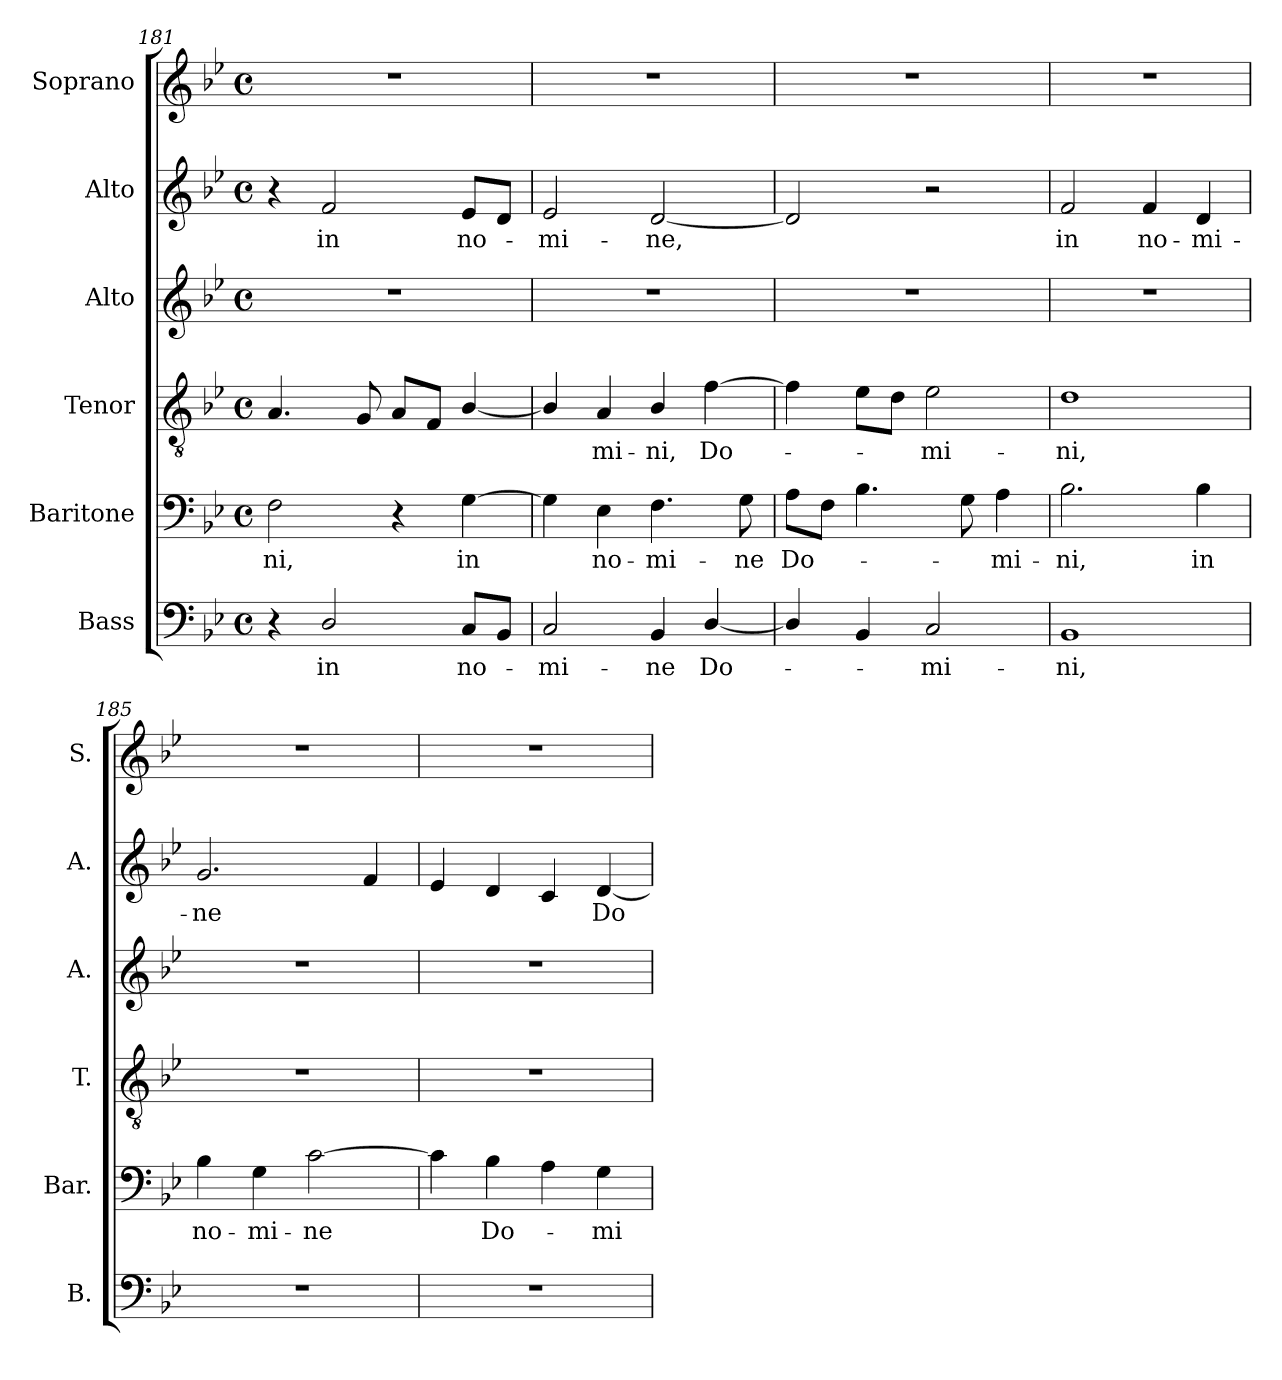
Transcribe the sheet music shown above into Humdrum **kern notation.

**kern	**text	**kern	**text	**kern	**text	**kern	**kern	**text	**kern
*part6	*part6	*part5	*part5	*part4	*part4	*part3	*part2	*part2	*part1
*staff6	*staff6	*staff5	*staff5	*staff4	*staff4	*staff3	*staff2	*staff2	*staff1
*I"Bass	*	*I"Baritone	*	*I"Tenor	*	*I"Alto	*I"Alto	*	*I"Soprano
*I'B.	*	*I'Bar.	*	*I'T.	*	*I'A.	*I'A.	*	*I'S.
*clefF4	*	*clefF4	*	*clefGv2	*	*clefG2	*clefG2	*	*clefG2
*	*	*	*	*ITrd7c12	*	*	*	*	*
*k[b-e-]	*	*k[b-e-]	*	*k[b-e-]	*	*k[b-e-]	*k[b-e-]	*	*k[b-e-]
*B-:	*	*B-:	*	*B-:	*	*B-:	*B-:	*	*B-:
*M4/4	*	*M4/4	*	*M4/4	*	*M4/4	*M4/4	*	*M4/4
*met(c)	*	*met(c)	*	*met(c)	*	*met(c)	*met(c)	*	*met(c)
=181	=181	=181	=181	=181	=181	=181	=181	=181	=181
!	!	!	!LO:LY:b:color=#000000	!	!	!	!	!	!
4r	.	2Fi\	-ni,	4.AAi/	.	1r	4r	.	1r
!	!LO:LY:b:color=#000000	!	!	!	!	!	!	!	!
!	!	!	!	!	!	!	!	!LO:LY:b:color=#000000	!
2Di/	in	.	.	.	.	.	2fi/	in	.
.	.	.	.	8GGi/	.	.	.	.	.
.	.	4r	.	8AAi/L	.	.	.	.	.
.	.	.	.	8FFi/J	.	.	.	.	.
!	!LO:LY:b:color=#000000	!	!	!	!	!	!	!	!
!	!	!	!LO:LY:b:color=#000000	!	!	!	!	!	!
!	!	!	!	!	!	!	!	!LO:LY:b:color=#000000	!
8Ci/L	no-	[4Gi\	in	[4BB-i/	.	.	8e-i/L	no-	.
8BB-i/J	.	.	.	.	.	.	8di/J	.	.
=182	=182	=182	=182	=182	=182	=182	=182	=182	=182
!	!LO:LY:b:color=#000000	!	!	!	!	!	!	!	!
!	!	!	!	!	!	!	!	!LO:LY:b:color=#000000	!
2Ci/	-mi-	4Gi\]	.	4BB-i/]	.	1r	2e-i/	-mi-	1r
!	!	!	!LO:LY:b:color=#000000	!	!	!	!	!	!
!	!	!	!	!	!LO:LY:b:color=#000000	!	!	!	!
.	.	4E-i\	no-	4AAi/	-mi-	.	.	.	.
!	!LO:LY:b:color=#000000	!	!	!	!	!	!	!	!
!	!	!	!LO:LY:b:color=#000000	!	!	!	!	!	!
!	!	!	!	!	!LO:LY:b:color=#000000	!	!	!	!
!	!	!	!	!	!	!	!	!LO:LY:b:color=#000000	!
4BB-i/	-ne	4.Fi\	-mi-	4BB-i/	-ni,	.	[2di/	-ne,	.
!	!LO:LY:b:color=#000000	!	!	!	!	!	!	!	!
!	!	!	!	!	!LO:LY:b:color=#000000	!	!	!	!
[4Di/	Do-	.	.	[4Fi\	Do-	.	.	.	.
!	!	!	!LO:LY:b:color=#000000	!	!	!	!	!	!
.	.	8Gi\	-ne	.	.	.	.	.	.
!!LO:PB:g=z
=183	=183	=183	=183	=183	=183	=183	=183	=183	=183
!	!	!	!LO:LY:b:color=#000000	!	!	!	!	!	!
4Di/]	.	8Ai\L	Do-	4Fi\]	.	1r	2di/]	.	1r
.	.	8Fi\J	.	.	.	.	.	.	.
4BB-i/	.	4.B-i\	.	8E-i\L	.	.	.	.	.
.	.	.	.	8Di\J	.	.	.	.	.
!	!LO:LY:b:color=#000000	!	!	!	!	!	!	!	!
!	!	!	!	!	!LO:LY:b:color=#000000	!	!	!	!
2Ci/	-mi-	.	.	2E-i\	-mi-	.	2r	.	.
.	.	8Gi\	.	.	.	.	.	.	.
!	!	!	!LO:LY:b:color=#000000	!	!	!	!	!	!
.	.	4Ai\	-mi-	.	.	.	.	.	.
=184	=184	=184	=184	=184	=184	=184	=184	=184	=184
!	!LO:LY:b:color=#000000	!	!	!	!	!	!	!	!
!	!	!	!LO:LY:b:color=#000000	!	!	!	!	!	!
!	!	!	!	!	!LO:LY:b:color=#000000	!	!	!	!
!	!	!	!	!	!	!	!	!LO:LY:b:color=#000000	!
1BB-i	-ni,	2.B-i\	-ni,	1Di	-ni,	1r	2fi/	in	1r
!	!	!	!	!	!	!	!	!LO:LY:b:color=#000000	!
.	.	.	.	.	.	.	4fi/	no-	.
!	!	!	!LO:LY:b:color=#000000	!	!	!	!	!	!
!	!	!	!	!	!	!	!	!LO:LY:b:color=#000000	!
.	.	4B-i\	in	.	.	.	4di/	-mi-	.
=185	=185	=185	=185	=185	=185	=185	=185	=185	=185
!	!	!	!LO:LY:b:color=#000000	!	!	!	!	!	!
!	!	!	!	!	!	!	!	!LO:LY:b:color=#000000	!
1r	.	4B-i\	no-	1r	.	1r	2.gi/	-ne	1r
!	!	!	!LO:LY:b:color=#000000	!	!	!	!	!	!
.	.	4Gi\	-mi-	.	.	.	.	.	.
!	!	!	!LO:LY:b:color=#000000	!	!	!	!	!	!
.	.	[2ci\	-ne	.	.	.	.	.	.
.	.	.	.	.	.	.	4fi/	.	.
=186	=186	=186	=186	=186	=186	=186	=186	=186	=186
1r	.	4ci\]	.	1r	.	1r	4e-i/	.	1r
!	!	!	!LO:LY:b:color=#000000	!	!	!	!	!	!
.	.	4B-i\	Do-	.	.	.	4di/	.	.
.	.	4Ai\	.	.	.	.	4ci/	.	.
!	!	!	!LO:LY:b:color=#000000	!	!	!	!	!	!
!	!	!	!	!	!	!	!	!LO:LY:b:color=#000000	!
.	.	4Gi\	-mi-	.	.	.	[4di/	Do-	.
=	=	=	=	=	=	=	=	=	=
*-	*-	*-	*-	*-	*-	*-	*-	*-	*-
